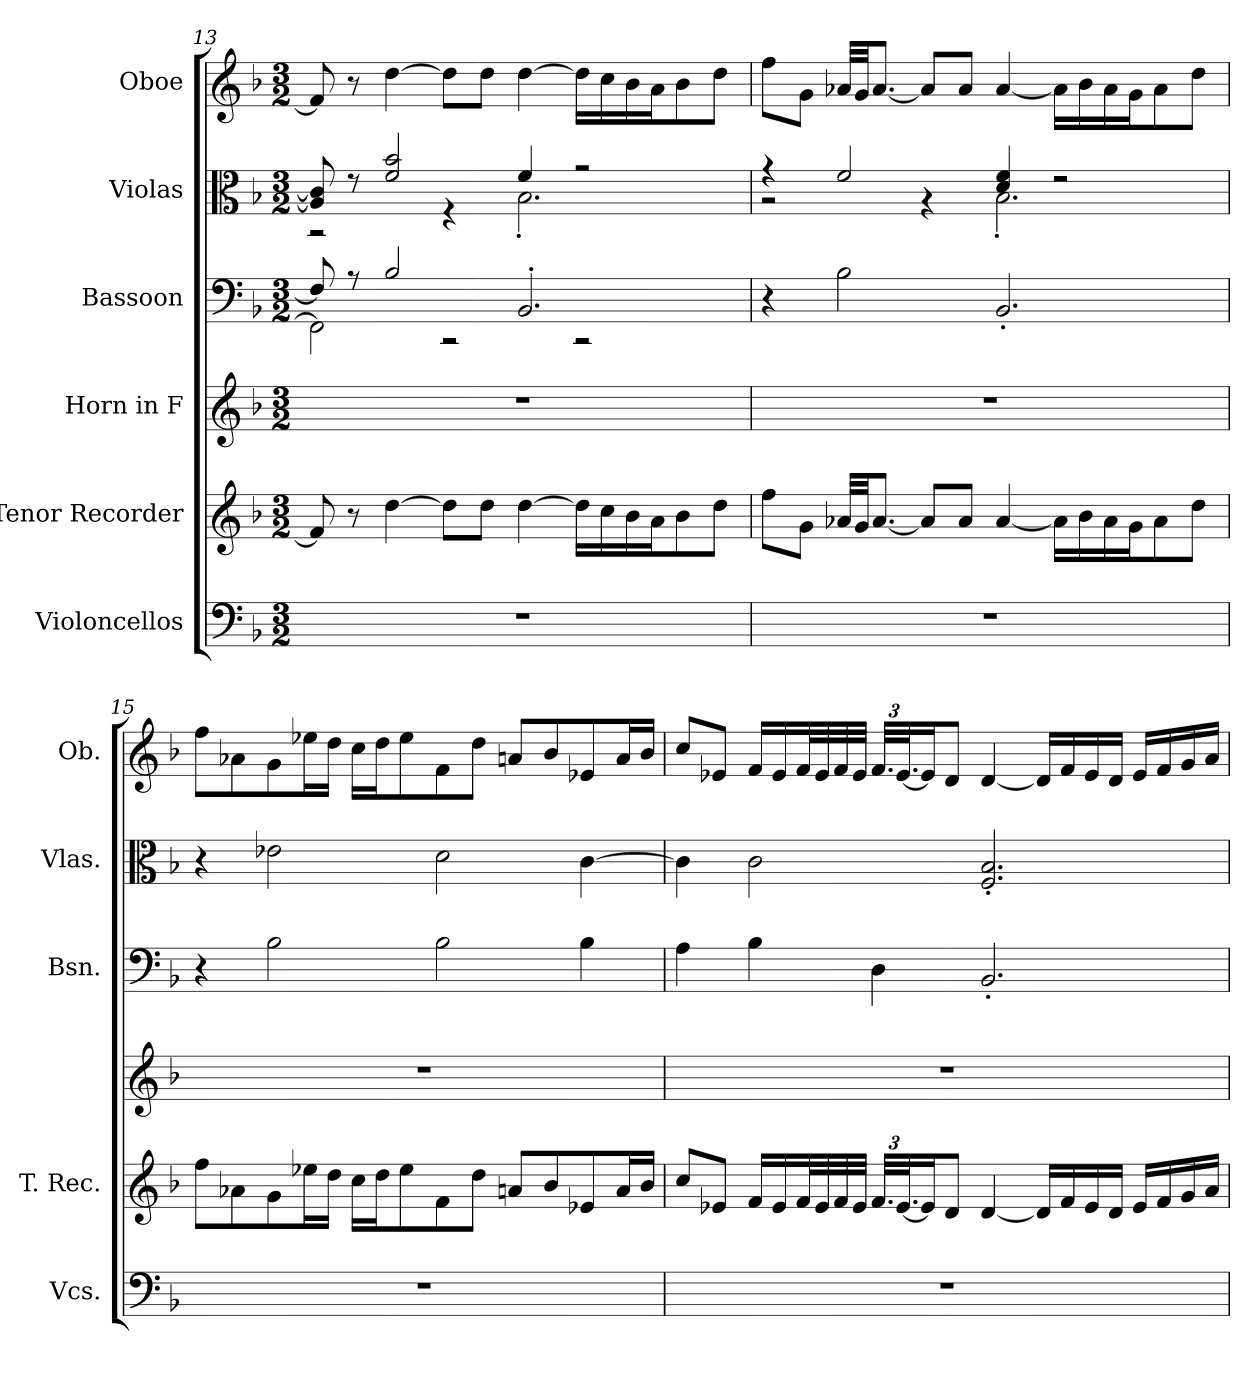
**kern	**kern	**kern	**kern	**kern	**kern
*part6	*part5	*part4	*part3	*part2	*part1
*staff6	*staff5	*staff4	*staff3	*staff2	*staff1
*I"Violoncellos	*I"Tenor Recorder	*I"Horn in F	*I"Bassoon	*I"Violas	*I"Oboe
*I'Vcs.	*I'T. Rec.	*	*I'Bsn.	*I'Vlas.	*I'Ob.
!!LO:PB:g=z
*clefF4	*clefG2	*clefG2	*clefF4	*clefC3	*clefG2
*	*	*ITrd4c7	*	*	*
*k[b-]	*k[b-]	*k[b-e-]	*k[b-]	*k[b-]	*k[b-]
*M3/2	*M3/2	*M3/2	*M3/2	*M3/2	*M3/2
=13	=13	=13	=13	=13	=13
*	*	*	*^	*^	*
1.r	8f/]	1.r	8F/]	2FF\]	8A/] 8c/]	2r	8f/]
.	8r	.	8r	.	8r	.	8r
.	[4dd\	.	2B-/	.	2f/ 2b-/	.	[4dd\
.	8dd\L]	.	.	2r	.	4r	8dd\L]
.	8dd\J	.	.	.	.	.	8dd\J
.	[4dd\	.	2.BB-'/	.	4f/	2.B-'\	[4dd\
.	16dd\LL]	.	.	2r	2r	.	16dd\LL]
.	16cc\	.	.	.	.	.	16cc\
.	16b-\	.	.	.	.	.	16b-\
.	16a\J	.	.	.	.	.	16a\J
.	8b-\	.	.	.	.	.	8b-\
.	8dd\J	.	.	.	.	.	8dd\J
*	*	*	*v	*v	*	*	*
=14	=14	=14	=14	=14	=14	=14
1.r	8ff\L	1.r	4r	4r	2r	8ff\L
.	8g\J	.	.	.	.	8g\J
.	32a-X/LLL	.	2B-\	2f/	.	32a-X/LLL
.	32g/JJ	.	.	.	.	32g/JJ
.	[8.a-/J	.	.	.	.	[8.a-/J
.	8a-/L]	.	.	.	4r	8a-/L]
.	8a-/J	.	.	.	.	8a-/J
.	[4a-/	.	2.BB-'/	4d/ 4f/	2.B-'\	[4a-/
.	16a-\LL]	.	.	2r	.	16a-\LL]
.	16b-\	.	.	.	.	16b-\
.	16a-\	.	.	.	.	16a-\
.	16g\J	.	.	.	.	16g\J
.	8a-\	.	.	.	.	8a-\
.	8dd\J	.	.	.	.	8dd\J
*	*	*	*	*v	*v	*
!!LO:LB:g=z
=15	=15	=15	=15	=15	=15
1.r	8ff\L	1.r	4r	4r	8ff\L
.	8a-X\	.	.	.	8a-X\
.	8g\	.	2B-\	2e-X\	8g\
.	16ee-X\L	.	.	.	16ee-X\L
.	16dd\JJ	.	.	.	16dd\JJ
.	16cc\LL	.	.	.	16cc\LL
.	16dd\J	.	.	.	16dd\J
.	8ee-\	.	.	.	8ee-\
.	8f\	.	2B-\	2d\	8f\
.	8dd\J	.	.	.	8dd\J
.	8an/L	.	.	.	8an/L
.	8b-/	.	.	.	8b-/
.	8e-X/	.	4B-\	[4c\	8e-X/
.	16a/L	.	.	.	16a/L
.	16b-/JJ	.	.	.	16b-/JJ
=16	=16	=16	=16	=16	=16
1.r	8cc/L	1.r	4A\	4c\]	8cc/L
.	8e-X/J	.	.	.	8e-X/J
.	16f/LL	.	4B-\	2c\	16f/LL
.	16e-/	.	.	.	16e-/
.	32f/L	.	.	.	32f/L
.	32e-/	.	.	.	32e-/
.	32f/	.	.	.	32f/
.	32e-/JJJ	.	.	.	32e-/JJJ
*	*Xbrackettup	*	*	*	*Xbrackettup
.	48.f/LLL	.	4D\	.	48.f/LLL
.	[48.e-/J	.	.	.	[48.e-/J
.	16e-/J]	.	.	.	16e-/J]
.	8d/J	.	.	.	8d/J
.	[4d/	.	2.BB-'/	2.F/' 2.B-/'	[4d/
.	16d/LL]	.	.	.	16d/LL]
.	16f/	.	.	.	16f/
.	16e-/	.	.	.	16e-/
.	16d/JJ	.	.	.	16d/JJ
.	16e-/LL	.	.	.	16e-/LL
.	16f/	.	.	.	16f/
.	16g/	.	.	.	16g/
.	16a/JJ	.	.	.	16a/JJ
=	=	=	=	=	=
*-	*-	*-	*-	*-	*-
